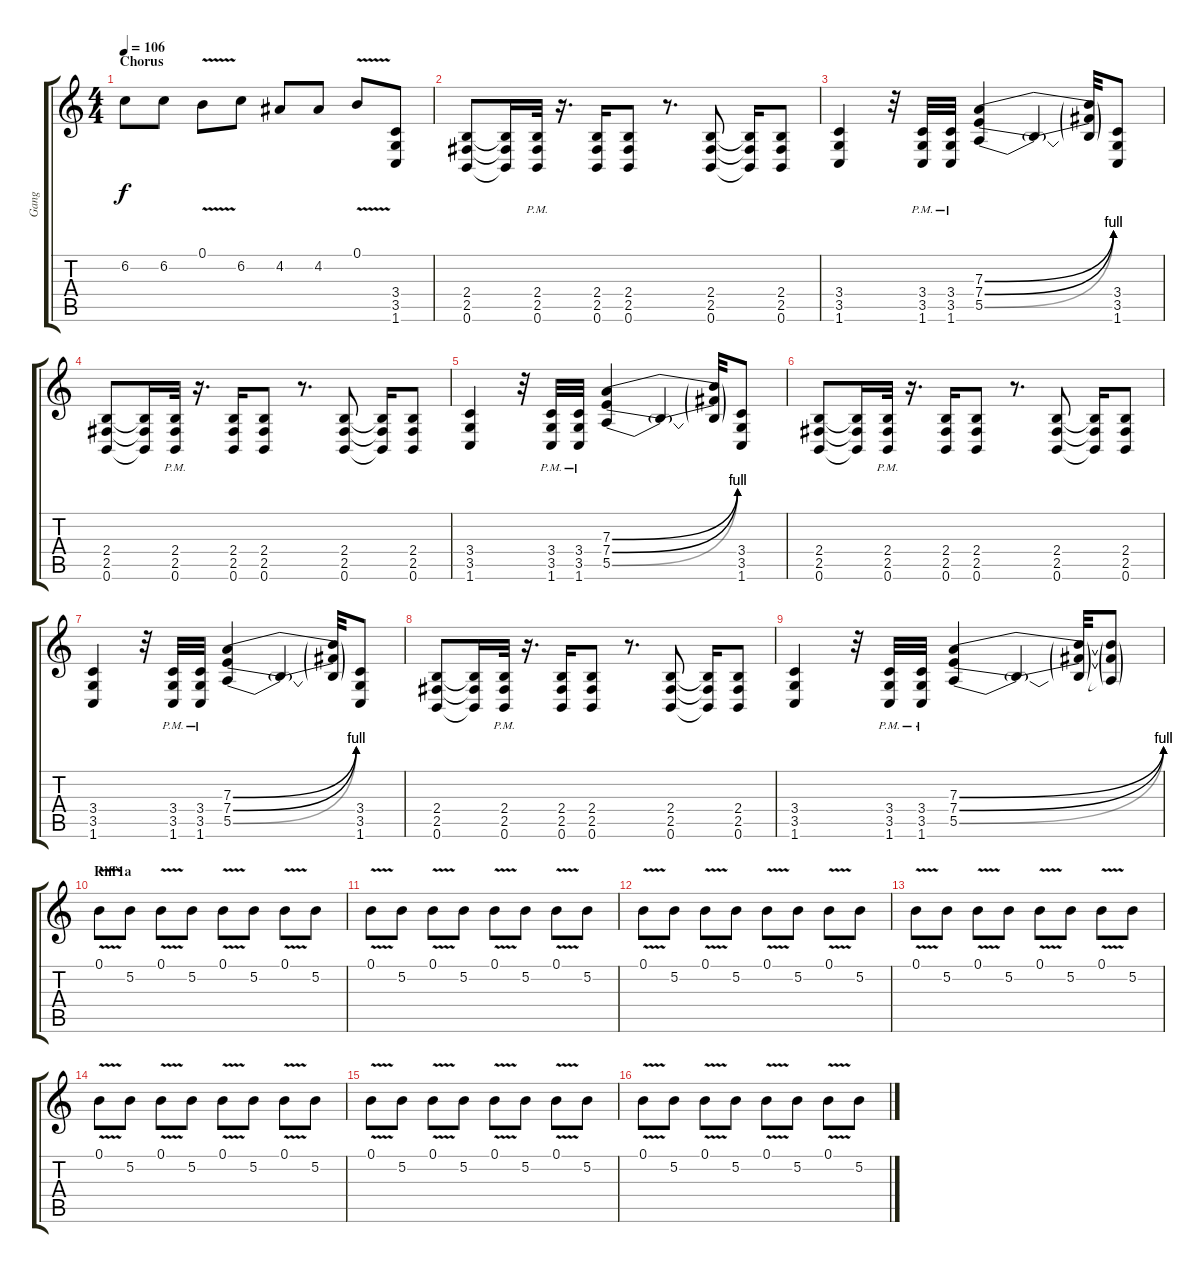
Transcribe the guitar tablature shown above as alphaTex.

\track ("Gang" "Gang") {instrument distortionguitar}
\staff {score tabs}
\tuning (B3 Gb3 D3 A2 E2 B1) {hide}
\ts (4 4)
\section ("" "Chorus")
\tempo 106
\clef g2
\ks c
6.2.8{dy f} 6.2.8 0.1{v}.8 6.2.8 4.2.8 4.2.8 0.1{v}.8 (3.4 3.5 1.6).8{instrument distortionguitar} |
(2.4 2.5 0.6).8 (2.4{t} 2.5{t} 0.6{t}).16 (2.4 2.5{pm} 0.6{pm}).32 r.16{d} (2.4 2.5 0.6).16 (2.4 2.5 0.6).8 r.8{d} (2.4 2.5 0.6).8 (2.4{t} 2.5{t} 0.6{t}).16 (2.4 2.5 0.6).8 |
(3.4 3.5 1.6).4 r.32 (3.4{pm} 3.5 1.6).32 (3.4 3.5{pm} 1.6).32 (7.3{be (bend 0 0 60 4)} 7.4{be (bend 0 0 60 4)} 5.5{be (bend 0 0 60 4)}).4 5.5{t}.4 (7.3{t} 7.4{t} 5.5{t}).32 (3.4 3.5 1.6).8 |
(2.4 2.5 0.6).8 (2.4{t} 2.5{t} 0.6{t}).16 (2.4 2.5{pm} 0.6{pm}).32 r.16{d} (2.4 2.5 0.6).16 (2.4 2.5 0.6).8 r.8{d} (2.4 2.5 0.6).8 (2.4{t} 2.5{t} 0.6{t}).16 (2.4 2.5 0.6).8 |
(3.4 3.5 1.6).4 r.32 (3.4{pm} 3.5 1.6).32 (3.4 3.5{pm} 1.6).32 (7.3{be (bend 0 0 60 4)} 7.4{be (bend 0 0 60 4)} 5.5{be (bend 0 0 60 4)}).4 5.5{t}.4 (7.3{t} 7.4{t} 5.5{t}).32 (3.4 3.5 1.6).8 |
(2.4 2.5 0.6).8 (2.4{t} 2.5{t} 0.6{t}).16 (2.4 2.5{pm} 0.6{pm}).32 r.16{d} (2.4 2.5 0.6).16 (2.4 2.5 0.6).8 r.8{d} (2.4 2.5 0.6).8 (2.4{t} 2.5{t} 0.6{t}).16 (2.4 2.5 0.6).8 |
(3.4 3.5 1.6).4 r.32 (3.4{pm} 3.5 1.6).32 (3.4 3.5{pm} 1.6).32 (7.3{be (bend 0 0 60 4)} 7.4{be (bend 0 0 60 4)} 5.5{be (bend 0 0 60 4)}).4 5.5{t}.4 (7.3{t} 7.4{t} 5.5{t}).32 (3.4 3.5 1.6).8 |
(2.4 2.5 0.6).8 (2.4{t} 2.5{t} 0.6{t}).16 (2.4 2.5{pm} 0.6{pm}).32 r.16{d} (2.4 2.5 0.6).16 (2.4 2.5 0.6).8 r.8{d} (2.4 2.5 0.6).8 (2.4{t} 2.5{t} 0.6{t}).16 (2.4 2.5 0.6).8 |
(3.4 3.5 1.6).4 r.32 (3.4{pm} 3.5 1.6).32 (3.4 3.5{pm} 1.6).32 (7.3{be (bend 0 0 60 4)} 7.4{be (bend 0 0 60 4)} 5.5{be (bend 0 0 60 4)}).4 5.5{t}.4 (7.3{t} 7.4{t} 5.5{t}).32 (7.3{t} 7.4{t} 5.5{t}).8 |
\section ("" "Riff1a")
0.1{v}.8 5.2.8 0.1{v}.8 5.2.8 0.1{v}.8 5.2.8 0.1{v}.8 5.2.8 |
0.1{v}.8 5.2.8 0.1{v}.8 5.2.8 0.1{v}.8 5.2.8 0.1{v}.8 5.2.8 |
0.1{v}.8 5.2.8 0.1{v}.8 5.2.8 0.1{v}.8 5.2.8 0.1{v}.8 5.2.8 |
0.1{v}.8 5.2.8 0.1{v}.8 5.2.8 0.1{v}.8 5.2.8 0.1{v}.8 5.2.8 |
0.1{v}.8 5.2.8 0.1{v}.8 5.2.8 0.1{v}.8 5.2.8 0.1{v}.8 5.2.8 |
0.1{v}.8 5.2.8 0.1{v}.8 5.2.8 0.1{v}.8 5.2.8 0.1{v}.8 5.2.8 |
0.1{v}.8 5.2.8 0.1{v}.8 5.2.8 0.1{v}.8 5.2.8 0.1{v}.8 5.2.8
